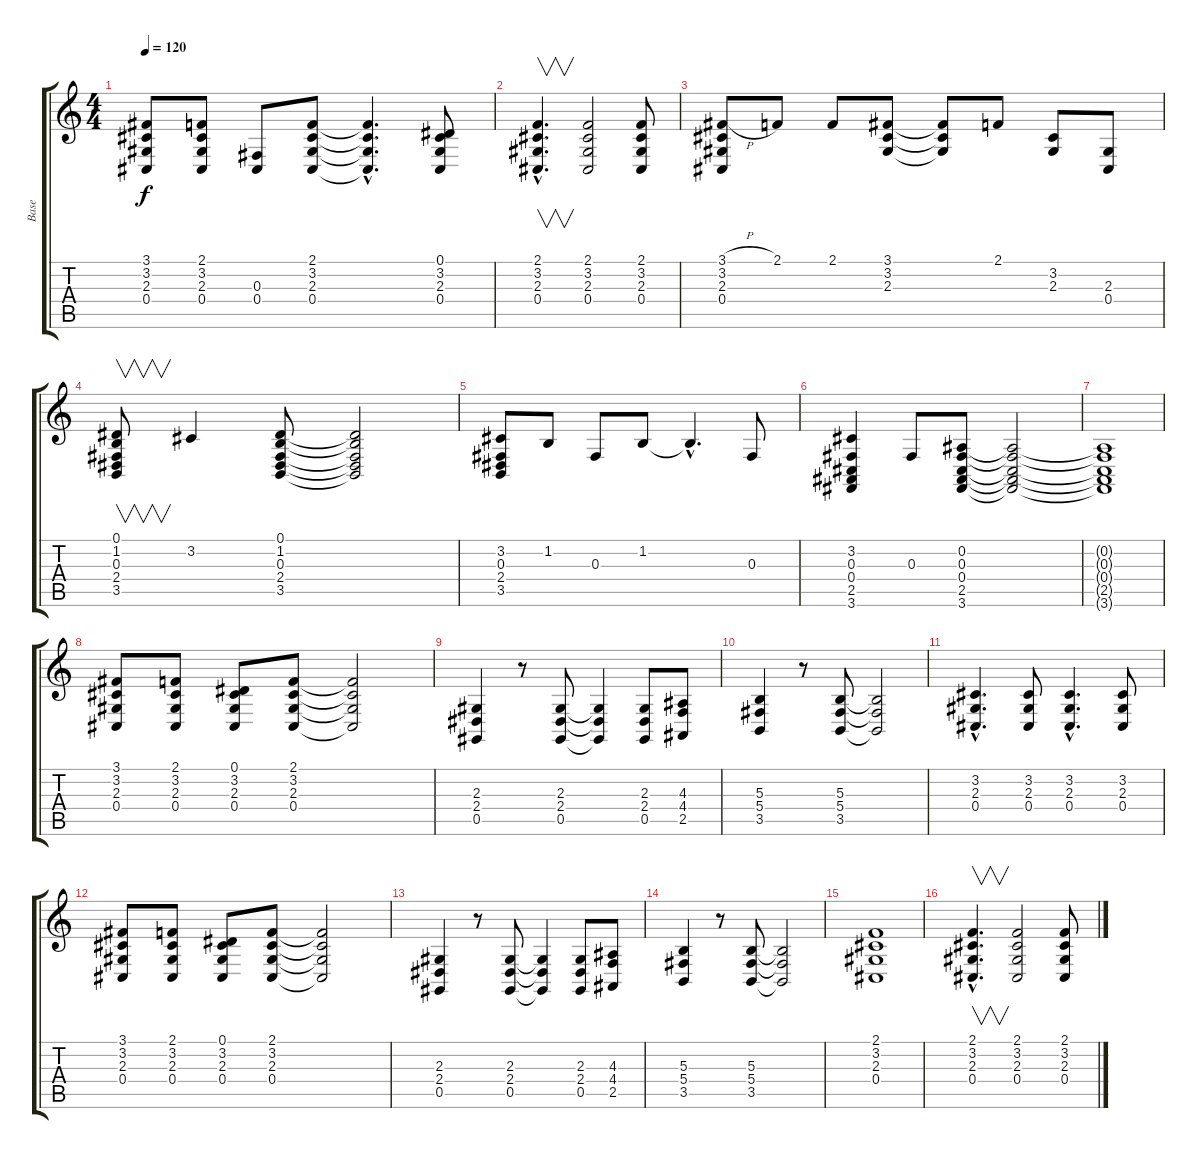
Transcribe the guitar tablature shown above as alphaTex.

\track ("Base" "Base") {instrument acousticgrandpiano}
\staff {score tabs}
\tuning (Eb4 Bb3 Gb3 Db3 Ab2 Eb2) {hide}
\ts (4 4)
\tempo 120
\clef g2
\ks c
(3.1 3.2 2.3 0.4).8{dy f} (2.1 3.2 2.3 0.4).8 (0.3 0.4).8 (2.1 3.2 2.3 0.4).8 (2.1{hac t} 3.2{hac t} 2.3{hac t} 0.4{hac t}).4{d} (0.1 3.2 2.3 0.4).8 |
(2.1{hac} 3.2{hac} 2.3{hac} 0.4{hac}).4{v d} (2.1 3.2 2.3 0.4).2 (2.1 3.2 2.3 0.4).8 |
(3.1{h} 3.2 2.3 0.4).8 2.1.8 2.1.8 (3.1 3.2 2.3).8 (3.1{t} 3.2{t} 2.3{t}).8 2.1.8 (3.2 2.3).8 (2.3 0.4).8 |
(0.1 1.2 0.3 2.4 3.5).8{v} 3.2.4 (0.1 1.2 0.3 2.4 3.5).8 (0.1{t} 1.2{t} 0.3{t} 2.4{t} 3.5{t}).2 |
(3.2 0.3 2.4 3.5).8 1.2.8 0.3.8 1.2.8 1.2{hac t}.4{d} 0.3.8 |
(3.2 0.3 0.4 2.5 3.6).4 0.3.8 (0.2 0.3 0.4 2.5 3.6).8 (0.2{t} 0.3{t} 0.4{t} 2.5{t} 3.6{t}).2 |
(0.2{t} 0.3{t} 0.4{t} 2.5{t} 3.6{t}).1 |
(3.1 3.2 2.3 0.4).8 (2.1 3.2 2.3 0.4).8 (0.1 3.2 2.3 0.4).8 (2.1 3.2 2.3 0.4).8 (2.1{t} 3.2{t} 2.3{t} 0.4{t}).2 |
(2.3 2.4 0.5).4 r.8 (2.3 2.4 0.5).8 (2.3{t} 2.4{t} 0.5{t}).4 (2.3 2.4 0.5).8 (4.3 4.4 2.5).8 |
(5.3 5.4 3.5).4 r.8 (5.3 5.4 3.5).8 (5.3{t} 5.4{t} 3.5{t}).2 |
(3.2{hac} 2.3{hac} 0.4{hac}).4{d} (3.2 2.3 0.4).8 (3.2{hac} 2.3{hac} 0.4{hac}).4{d} (3.2 2.3 0.4).8 |
(3.1 3.2 2.3 0.4).8 (2.1 3.2 2.3 0.4).8 (0.1 3.2 2.3 0.4).8 (2.1 3.2 2.3 0.4).8 (2.1{t} 3.2{t} 2.3{t} 0.4{t}).2 |
(2.3 2.4 0.5).4 r.8 (2.3 2.4 0.5).8 (2.3{t} 2.4{t} 0.5{t}).4 (2.3 2.4 0.5).8 (4.3 4.4 2.5).8 |
(5.3 5.4 3.5).4 r.8 (5.3 5.4 3.5).8 (5.3{t} 5.4{t} 3.5{t}).2 |
(2.1 3.2 2.3 0.4).1 |
(2.1{hac} 3.2{hac} 2.3{hac} 0.4{hac}).4{v d} (2.1 3.2 2.3 0.4).2 (2.1 3.2 2.3 0.4).8
